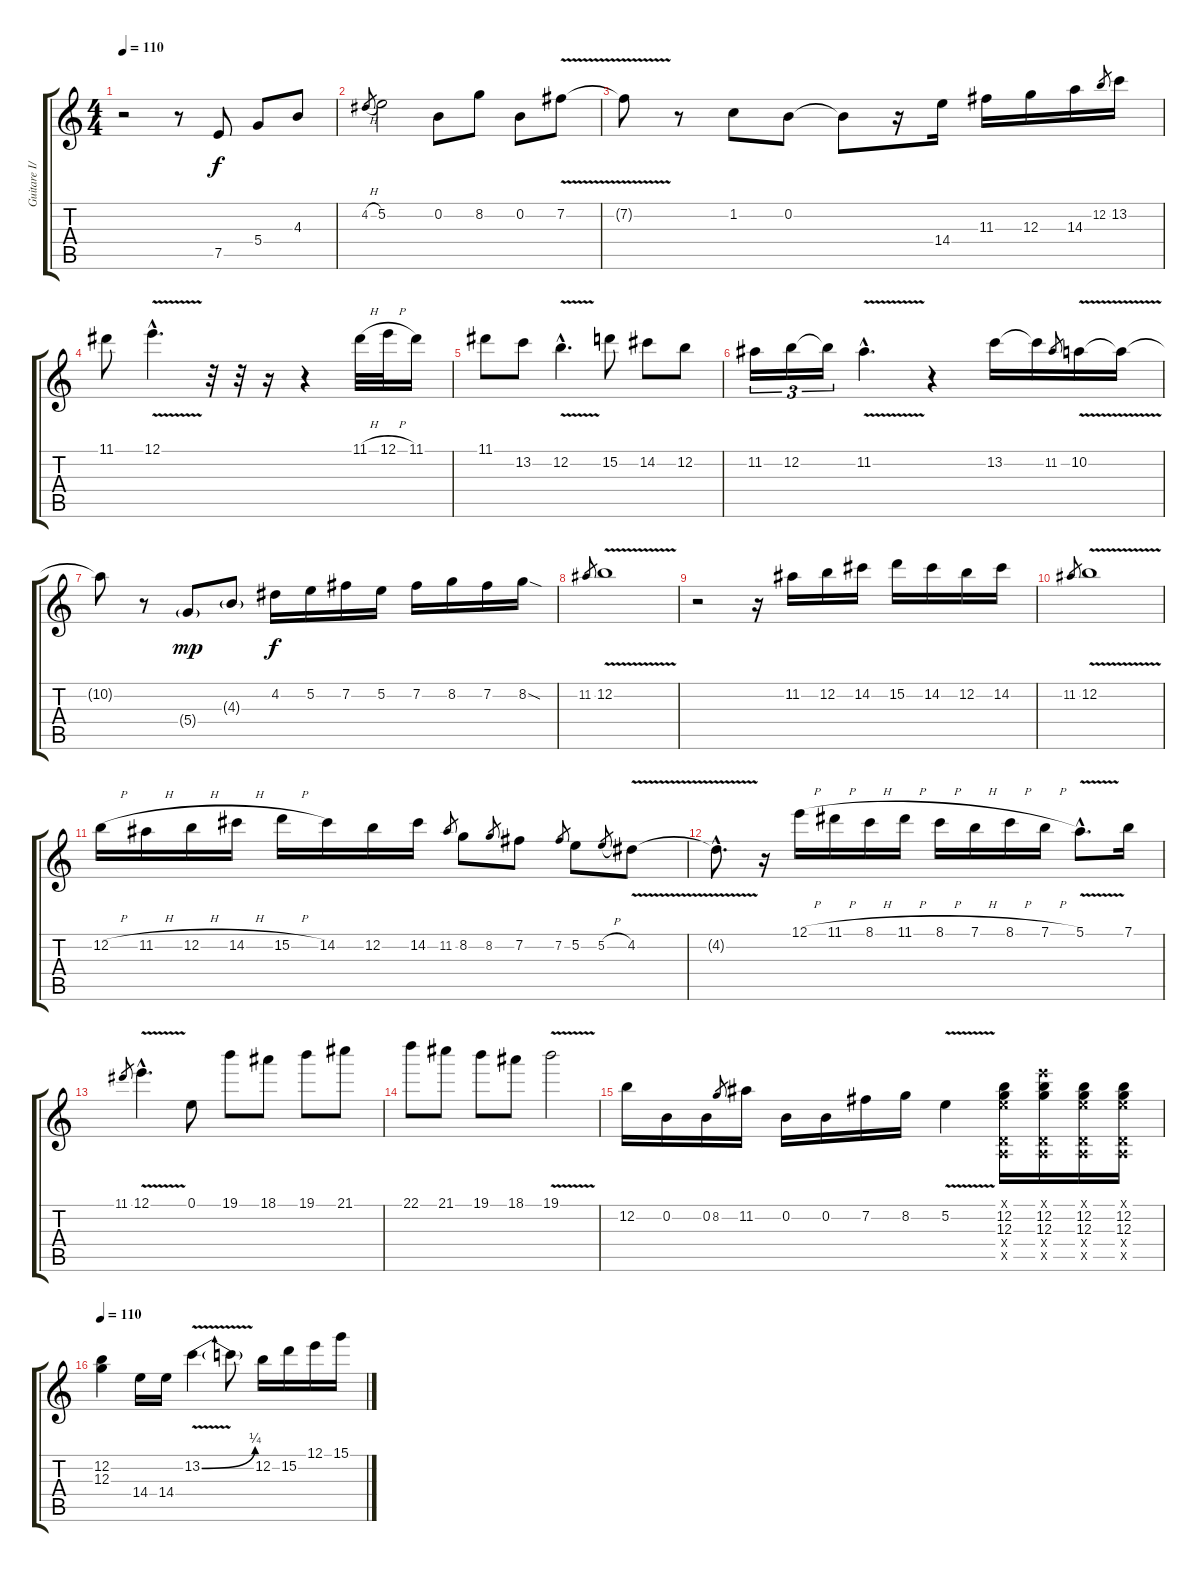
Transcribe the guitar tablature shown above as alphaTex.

\track ("Guitare I/Solo (finale)" "Guitare I/") {instrument distortionguitar}
\staff {score tabs}
\tuning (E4 B3 G3 D3 A2 E2) {hide}
\ts (4 4)
\tempo 110
\clef g2
\ks c
r.2{dy f instrument acousticguitarnylon} r.8 7.5.8 5.4.8 4.3.8 |
4.2{h}.8{gr} 5.2.2 0.2.8 8.2.8 0.2.8 7.2{v}.8 |
7.2{t}.8 r.8 1.2.8 0.2.8 0.2{t}.8 r.16 14.4.16 11.3.16 12.3.16 14.3.16 12.2.8{gr} 13.2.16 |
11.1.8 12.1{v hac}.4{d} r.32 r.32 r.16 r.4 11.1{h}.32 12.1{h}.32 11.1.16 |
11.1.8 13.2.8 12.2{v hac}.4{d} 15.2.8 14.2.8 12.2.8 |
11.2.16{tu (3 2)} 12.2.16{tu (3 2)} 12.2{t}.16{tu (3 2)} 11.2{v hac}.4{d} r.4 13.2.16 13.2{t}.16 11.2.8{gr} 10.2{v}.16 10.2{t}.16 |
10.2{t}.8 r.8 5.4{g}.8{dy mp} 4.3{g}.8 4.2.16{dy f} 5.2.16 7.2.16 5.2.16 7.2.16 8.2.16 7.2.16 8.2{sod}.16 |
11.2.8{gr} 12.2{v}.1{instrument distortionguitar} |
r.2 r.16 11.2.16 12.2.16 14.2.16 15.2.16 14.2.16 12.2.16 14.2.16 |
11.2.8{gr} 12.2{v}.1 |
12.2{h}.16 11.2{h}.16 12.2{h}.16 14.2{h}.16 15.2{h}.16 14.2.16 12.2.16 14.2.16 11.2.8{gr} 8.2.8 8.2.8{gr} 7.2.8 7.2.8{gr} 5.2.8 5.2{h}.8{gr} 4.2{v}.8 |
4.2{hac t}.8{d} r.16 12.1{h}.16 11.1{h}.16 8.1{h}.16 11.1{h}.16 8.1{h}.16 7.1{h}.16 8.1{h}.16 7.1{h}.16 5.1{v hac}.8{d} 7.1.16 |
11.1.8{gr} 12.1{v hac}.4{d} 0.1.8 19.1.8 18.1.8 19.1.8 21.1.8 |
22.1.8 21.1.8 19.1.8 18.1.8 19.1{v}.2 |
12.2.16 0.2.16 0.2.16 8.2.8{gr} 11.2.16 0.2.16 0.2.16 7.2.16 8.2.16 5.2{v}.4 (0.1{x} 12.2 12.3 0.4{x} 0.5{x}).16 (12.1{x} 12.2 12.3 0.4{x} 0.5{x}).16 (0.1{x} 12.2 12.3 0.4{x} 0.5{x}).16 (0.1{x} 12.2 12.3 0.4{x} 0.5{x}).16 |
\tempo 110
(12.2 12.3).4 14.4.16 14.4.16 13.2{be (bend 0 0 60 1) v}.4 13.2{t}.8 12.2.16 15.2.16 12.1.16 15.1.16
